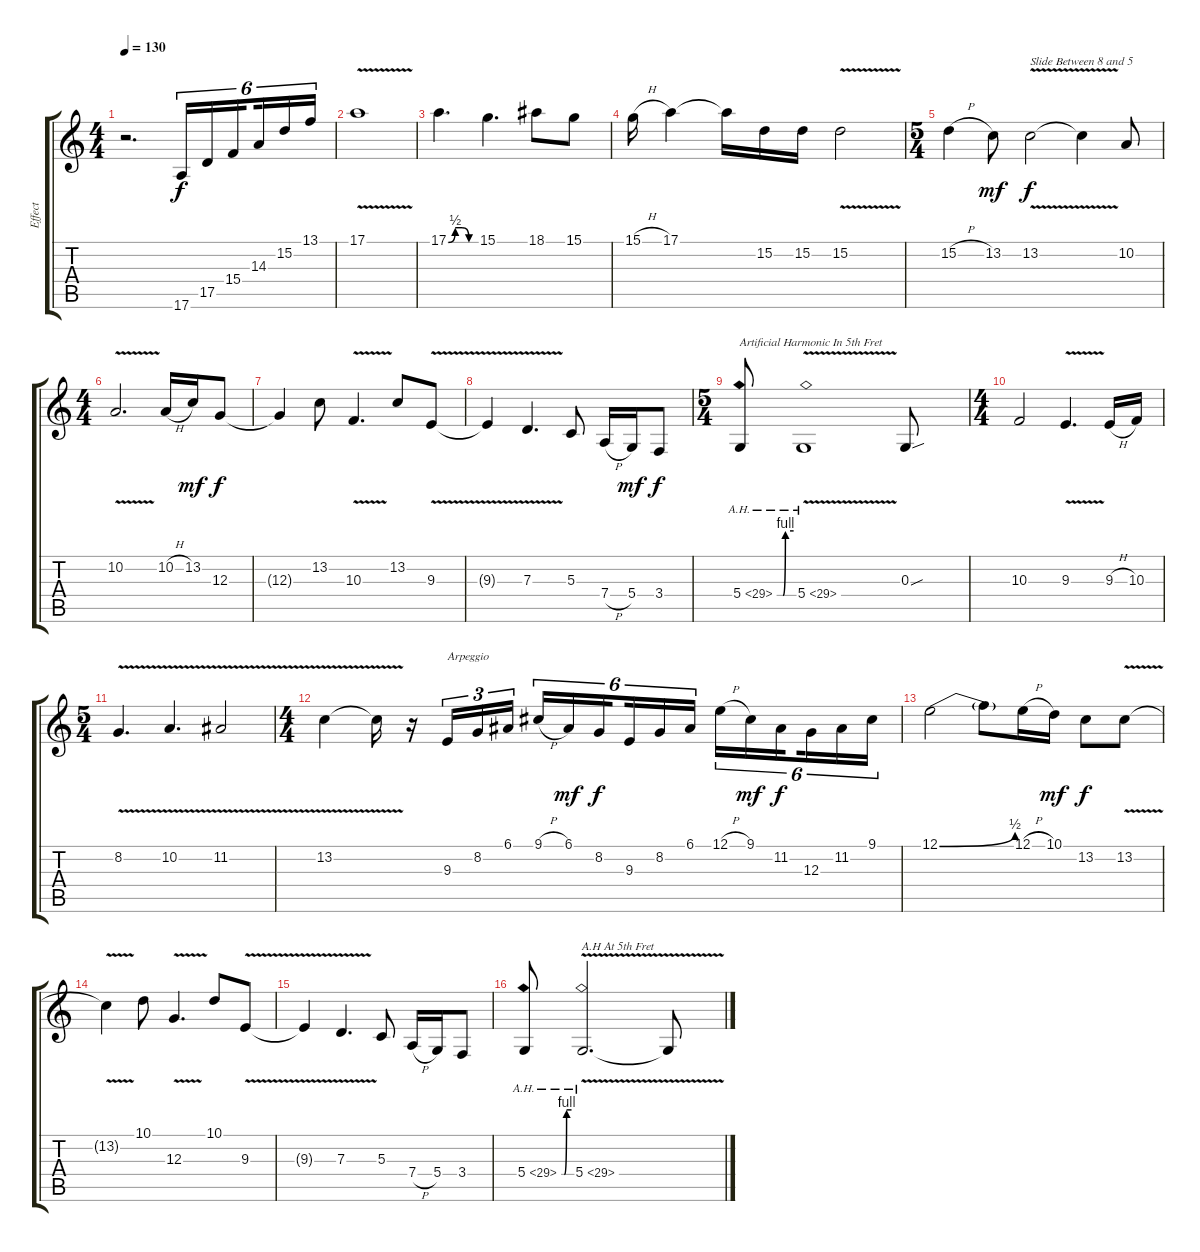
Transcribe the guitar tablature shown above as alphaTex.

\track ("Effect" "Effect") {instrument tremolostrings}
\staff {score tabs}
\tuning (E4 B3 G3 D3 A2 E2) {hide}
\ts (4 4)
\tempo 130
\clef g2
\ks c
r.2{d dy f instrument tremolostrings} 17.6.16{tu (6 4)} 17.5.16{tu (6 4)} 15.4.16{tu (6 4) beam splitsecondary} 14.3.16{tu (6 4)} 15.2.16{tu (6 4)} 13.1.16{tu (6 4)} |
17.1{v}.1 |
17.1{be (custom 0 0 15 2 30 2 45 0 60 0)}.4{d} 15.1.4{d} 18.1.8 15.1.8 |
15.1{h}.16 17.1.4 17.1{t}.16 15.2.16 15.2.16 15.2{v}.2 |
\ts (5 4)
15.2{h}.4 13.2.8{dy mf} 13.2{v}.2{txt "Slide Between 8 and 5" dy f} 13.2{t}.4 10.2.8 |
\ts (4 4)
10.2{v}.2{d} 10.2{h}.16 13.2.16{dy mf} 12.3.8{dy f} |
12.3{t}.4 13.2.8 10.3{v}.4{d} 13.2.8 9.3{v}.8 |
9.3{t}.4 7.3{v}.4{d} 5.3.8 7.4{h}.16 5.4.16{dy mf} 3.4.8{dy f} |
\ts (5 4)
5.4{be (custom 0 0 21 0 30 4 60 4) ah 24}.8{txt "Artificial Harmonic In 5th Fret"} 5.4{ah 24 v}.1 0.3{sou}.8 |
\ts (4 4)
10.3.2 9.3{v}.4{d} 9.3{h}.16 10.3.16 |
\ts (5 4)
8.2{v}.4{d} 10.2{v}.4{d} 11.2{v}.2 |
\ts (4 4)
13.2{v}.4 13.2{t}.16 r.16 9.3.16{tu (3 2) txt "Arpeggio"} 8.2.16{tu (3 2)} 6.1.16{tu (3 2)} 9.1{h}.16{tu (6 4)} 6.1.16{tu (6 4) dy mf} 8.2.16{tu (6 4) dy f beam splitsecondary} 9.3.16{tu (6 4)} 8.2.16{tu (6 4)} 6.1.16{tu (6 4)} 12.1{h}.16{tu (6 4)} 9.1.16{tu (6 4) dy mf} 11.2.16{tu (6 4) dy f beam splitsecondary} 12.3.16{tu (6 4)} 11.2.16{tu (6 4)} 9.1.16{tu (6 4)} |
12.1{be (bend 0 0 60 2)}.2 12.1{t}.8 12.1{h}.16 10.1.16{dy mf} 13.2.8{dy f} 13.2{v}.8 |
13.2{t}.4 10.1.8 12.3{v}.4{d} 10.1.8 9.3{v}.8 |
9.3{t}.4 7.3{v}.4{d} 5.3.8 7.4{h}.16 5.4.16 3.4.8 |
5.4{be (custom 0 0 16 0 30 4 60 4) ah 24}.8 5.4{ah 24 v}.2{d txt "A.H At 5th Fret"} 5.4{t}.8
